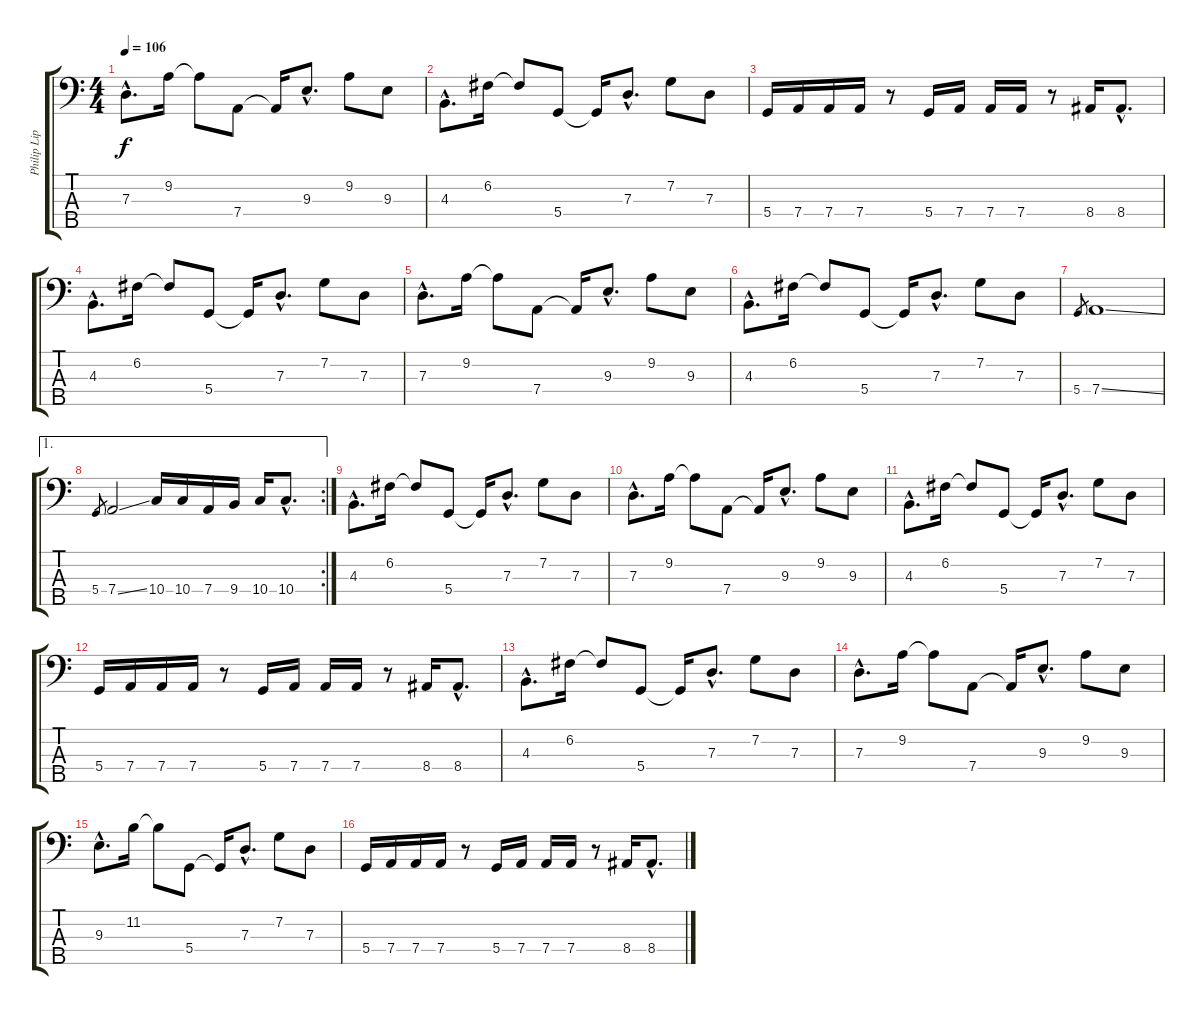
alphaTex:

\track ("Philip Lipscomb " "Philip Lip") {instrument acousticguitarnylon}
\staff {score tabs}
\tuning (F2 C2 G1 D1 A0) {hide}
\ts (4 4)
\tempo 106
\clef f4
\ks c
7.3{hac}.8{d dy f} 9.2.16 9.2{t}.8 7.4.8 7.4{t}.16 9.3{hac}.8{d} 9.2.8 9.3.8 |
4.3{hac}.8{d} 6.2.16 6.2{t}.8 5.4.8 5.4{t}.16 7.3{hac}.8{d} 7.2.8 7.3.8 |
5.4.16 7.4.16 7.4.16 7.4.16 r.8 5.4.16 7.4.16 7.4.16 7.4.16 r.8 8.4.16 8.4{hac}.8{d} |
4.3{hac}.8{d} 6.2.16 6.2{t}.8 5.4.8 5.4{t}.16 7.3{hac}.8{d} 7.2.8 7.3.8 |
7.3{hac}.8{d} 9.2.16 9.2{t}.8 7.4.8 7.4{t}.16 9.3{hac}.8{d} 9.2.8 9.3.8 |
4.3{hac}.8{d} 6.2.16 6.2{t}.8 5.4.8 5.4{t}.16 7.3{hac}.8{d} 7.2.8 7.3.8 |
5.4.8{gr} 7.4{ss}.1 |
\ae 1
\rc 2
5.4.8{gr} 7.4{ss}.2 10.4.16 10.4.16 7.4.16 9.4.16 10.4.16 10.4{hac}.8{d} |
4.3{hac}.8{d} 6.2.16 6.2{t}.8 5.4.8 5.4{t}.16 7.3{hac}.8{d} 7.2.8 7.3.8 |
7.3{hac}.8{d} 9.2.16 9.2{t}.8 7.4.8 7.4{t}.16 9.3{hac}.8{d} 9.2.8 9.3.8 |
4.3{hac}.8{d} 6.2.16 6.2{t}.8 5.4.8 5.4{t}.16 7.3{hac}.8{d} 7.2.8 7.3.8 |
5.4.16 7.4.16 7.4.16 7.4.16 r.8 5.4.16 7.4.16 7.4.16 7.4.16 r.8 8.4.16 8.4{hac}.8{d} |
4.3{hac}.8{d} 6.2.16 6.2{t}.8 5.4.8 5.4{t}.16 7.3{hac}.8{d} 7.2.8 7.3.8 |
7.3{hac}.8{d} 9.2.16 9.2{t}.8 7.4.8 7.4{t}.16 9.3{hac}.8{d} 9.2.8 9.3.8 |
9.3{hac}.8{d} 11.2.16 11.2{t}.8 5.4.8 5.4{t}.16 7.3{hac}.8{d} 7.2.8 7.3.8 |
5.4.16 7.4.16 7.4.16 7.4.16 r.8 5.4.16 7.4.16 7.4.16 7.4.16 r.8 8.4.16 8.4{hac}.8{d}
